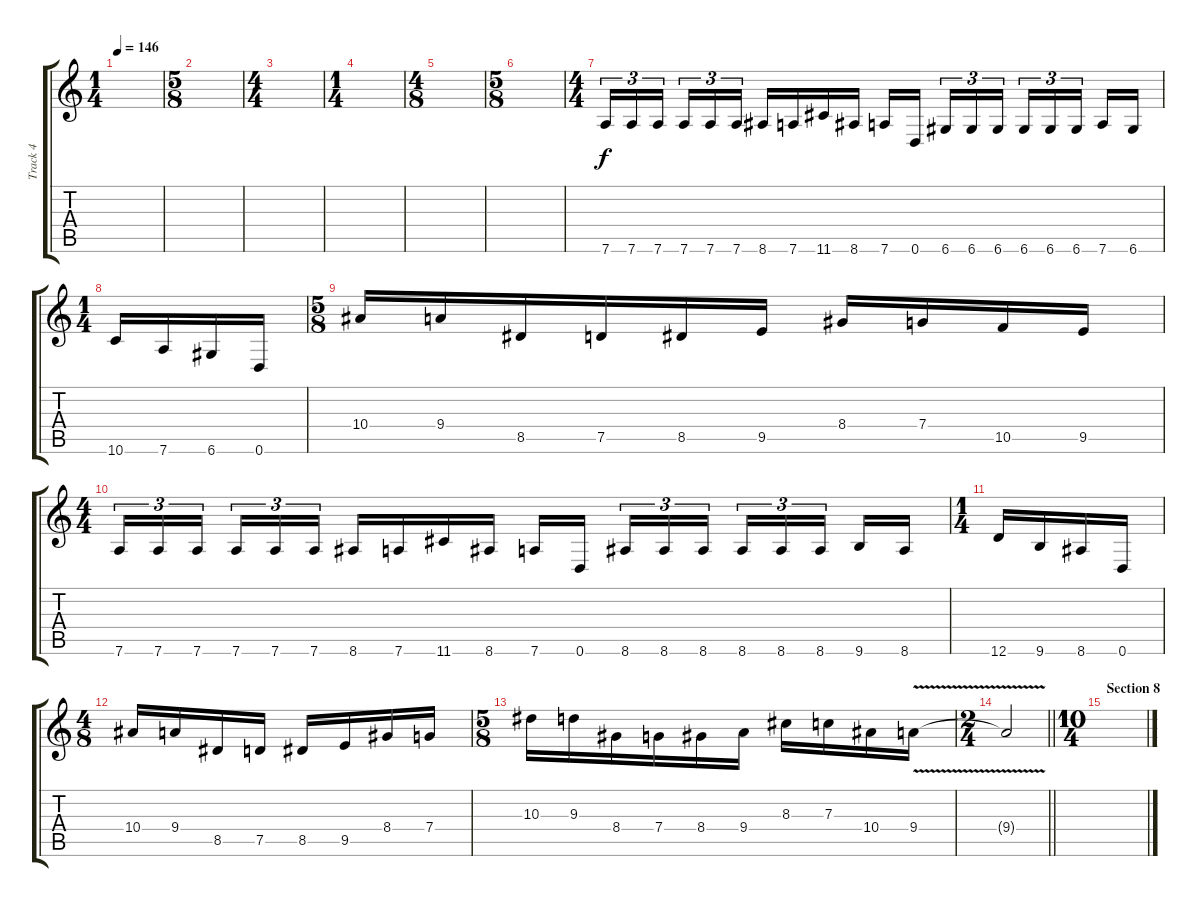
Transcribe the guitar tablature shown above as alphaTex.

\track ("Track 4" "Track 4") {instrument distortionguitar}
\staff {score tabs}
\tuning (D4 A3 F3 C3 G2 D2) {hide}
\ts (1 4)
\tempo 146
\clef g2
\ks c
|
\ts (5 8)
|
\ts (4 4)
|
\ts (1 4)
|
\ts (4 8)
|
\ts (5 8)
|
\ts (4 4)
7.6.16{tu (3 2)} 7.6.16{tu (3 2)} 7.6.16{tu (3 2) beam splitsecondary} 7.6.16{tu (3 2)} 7.6.16{tu (3 2)} 7.6.16{tu (3 2)} 8.6.16 7.6.16 11.6.16 8.6.16 7.6.16 0.6.16{beam splitsecondary} 6.6.16{tu (3 2)} 6.6.16{tu (3 2)} 6.6.16{tu (3 2)} 6.6.16{tu (3 2)} 6.6.16{tu (3 2)} 6.6.16{tu (3 2) beam splitsecondary} 7.6.16 6.6.16 |
\ts (1 4)
10.6.16 7.6.16 6.6.16 0.6.16 |
\ts (5 8)
10.4.16 9.4.16 8.5.16 7.5.16 8.5.16 9.5.16 8.4.16 7.4.16 10.5.16 9.5.16 |
\ts (4 4)
7.6.16{tu (3 2)} 7.6.16{tu (3 2)} 7.6.16{tu (3 2) beam splitsecondary} 7.6.16{tu (3 2)} 7.6.16{tu (3 2)} 7.6.16{tu (3 2)} 8.6.16 7.6.16 11.6.16 8.6.16 7.6.16 0.6.16{beam splitsecondary} 8.6.16{tu (3 2)} 8.6.16{tu (3 2)} 8.6.16{tu (3 2)} 8.6.16{tu (3 2)} 8.6.16{tu (3 2)} 8.6.16{tu (3 2) beam splitsecondary} 9.6.16 8.6.16 |
\ts (1 4)
12.6.16 9.6.16 8.6.16 0.6.16 |
\ts (4 8)
10.4.16 9.4.16 8.5.16 7.5.16 8.5.16 9.5.16 8.4.16 7.4.16 |
\ts (5 8)
10.3.16 9.3.16 8.4.16 7.4.16 8.4.16 9.4.16 8.3.16 7.3.16 10.4.16 9.4{v}.16 |
\ts (2 4)
\barLineRight lightlight
9.4{t}.2 |
\ts (10 4)
\section ("" "Section 8")
